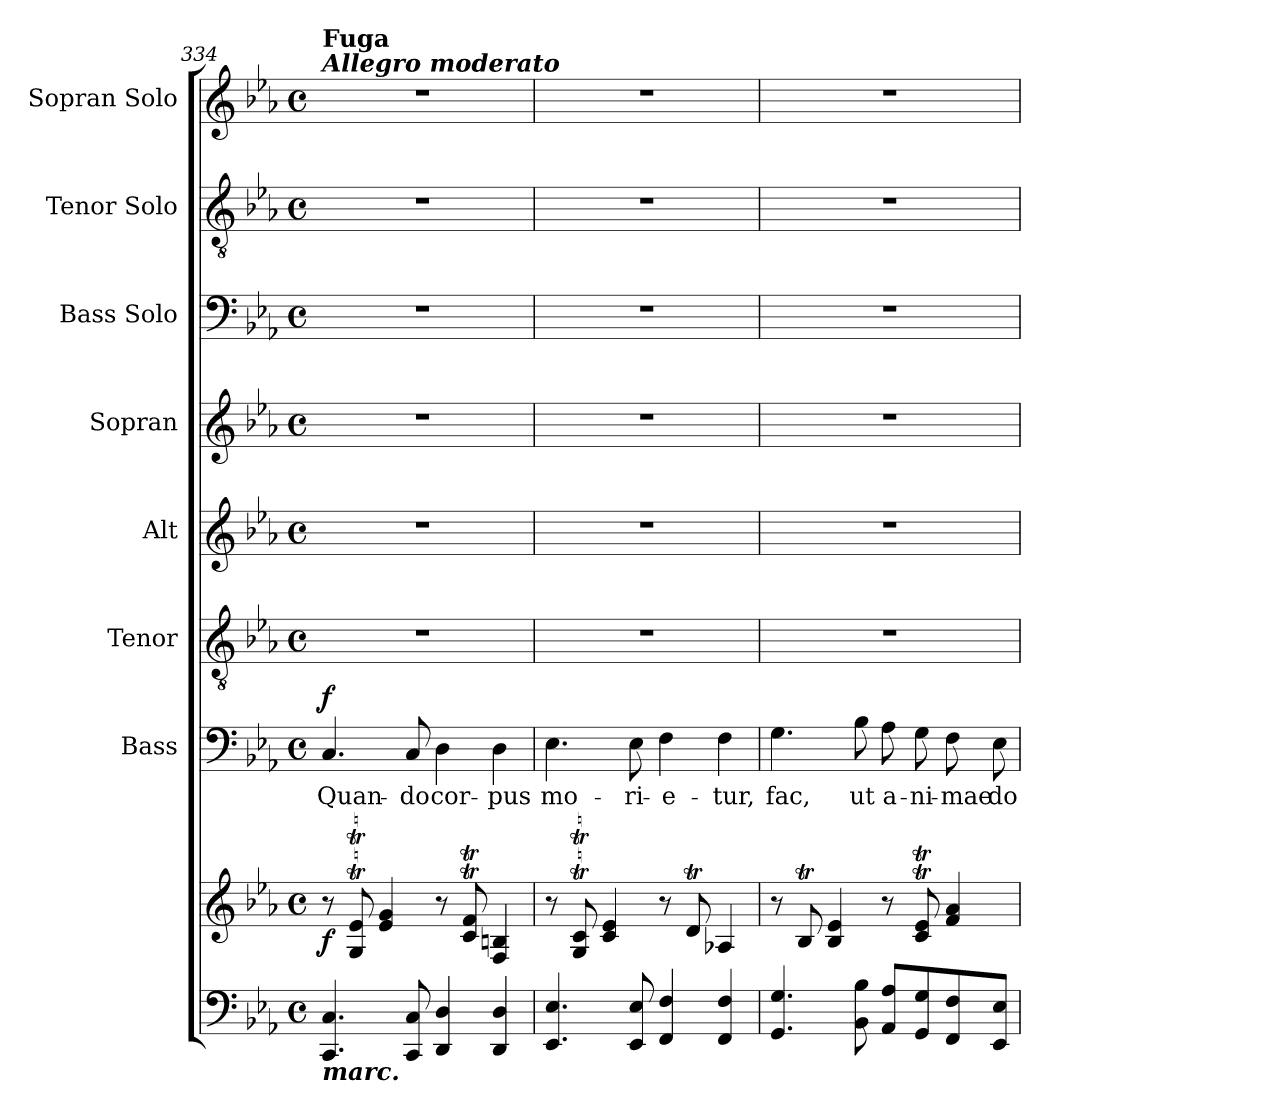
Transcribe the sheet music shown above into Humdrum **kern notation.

**kern	**kern	**dynam	**kern	**text	**dynam	**kern	**kern	**kern	**kern	**kern	**kern
*part8	*part8	*part8	*part7	*part7	*part7	*part6	*part5	*part4	*part3	*part2	*part1
*staff9	*staff8	*staff8/9	*staff7	*staff7	*staff7	*staff6	*staff5	*staff4	*staff3	*staff2	*staff1
*	*	*	*I"Bass	*	*	*I"Tenor	*I"Alt	*I"Sopran	*I"Bass Solo	*I"Tenor Solo	*I"Sopran Solo
*	*	*	*I'B.	*	*	*I'T.	*I'A.	*I'S.	*I'B. Solo	*I'T. Solo	*I'S. Solo
*clefF4	*clefG2	*	*clefF4	*	*	*clefGv2	*clefG2	*clefG2	*clefF4	*clefGv2	*clefG2
*k[b-e-a-]	*k[b-e-a-]	*	*k[b-e-a-]	*	*	*k[b-e-a-]	*k[b-e-a-]	*k[b-e-a-]	*k[b-e-a-]	*k[b-e-a-]	*k[b-e-a-]
*E-:	*E-:	*	*E-:	*	*	*E-:	*E-:	*E-:	*E-:	*E-:	*E-:
*M4/4	*M4/4	*	*M4/4	*	*	*M4/4	*M4/4	*M4/4	*M4/4	*M4/4	*M4/4
*met(c)	*met(c)	*	*met(c)	*	*	*met(c)	*met(c)	*met(c)	*met(c)	*met(c)	*met(c)
=334	=334	=334	=334	=334	=334	=334	=334	=334	=334	=334	=334
!	!	!	!	!	!	!	!	!	!	!	!LO:TX:a:Bi:t=Allegro moderato
!	!	!	!	!	!	!	!	!	!	!	!LO:TX:a:B:t=Fuga
!LO:TX:b:Bi:t=marc.	!	!	!	!	!	!	!	!	!	!	!
!	!	!LO:DY:b	!	!LO:LY:b	!LO:DY:a	!	!	!	!	!	!
4.CC/ 4.C/	8r	f	4.C/	Quan-	f	1r	1r	1r	1r	1r	1r
.	8G/T 8e-/T	.	.	.	.	.	.	.	.	.	.
.	4e-/ 4g/	.	.	.	.	.	.	.	.	.	.
!	!	!	!	!LO:LY:b	!	!	!	!	!	!	!
8CC/ 8C/	.	.	8C/	-do	.	.	.	.	.	.	.
!	!	!	!	!LO:LY:b	!	!	!	!	!	!	!
4DD/ 4D/	8r	.	4D\	cor-	.	.	.	.	.	.	.
.	8c/T 8f/T	.	.	.	.	.	.	.	.	.	.
!	!	!	!	!LO:LY:b	!	!	!	!	!	!	!
4DD/ 4D/	4F/ 4Bn/	.	4D\	-pus	.	.	.	.	.	.	.
!!LO:LB:g=z
=335	=335	=335	=335	=335	=335	=335	=335	=335	=335	=335	=335
!	!	!	!	!LO:LY:b	!	!	!	!	!	!	!
4.EE-/ 4.E-/	8r	.	4.E-\	mo-	.	1r	1r	1r	1r	1r	1r
.	8G/T 8c/T	.	.	.	.	.	.	.	.	.	.
.	4c/ 4e-/	.	.	.	.	.	.	.	.	.	.
!	!	!	!	!LO:LY:b	!	!	!	!	!	!	!
8EE-/ 8E-/	.	.	8E-\	-ri-	.	.	.	.	.	.	.
!	!	!	!	!LO:LY:b	!	!	!	!	!	!	!
4FF/ 4F/	8r	.	4F\	-e-	.	.	.	.	.	.	.
.	8dt/	.	.	.	.	.	.	.	.	.	.
!	!	!	!	!LO:LY:b	!	!	!	!	!	!	!
4FF/ 4F/	4A-/	.	4F\	-tur,	.	.	.	.	.	.	.
=336	=336	=336	=336	=336	=336	=336	=336	=336	=336	=336	=336
!	!	!	!	!LO:LY:b	!	!	!	!	!	!	!
4.GG/ 4.G/	8r	.	4.G\	fac,	.	1r	1r	1r	1r	1r	1r
.	8B-T/	.	.	.	.	.	.	.	.	.	.
.	4B-/ 4e-/	.	.	.	.	.	.	.	.	.	.
!	!	!	!	!LO:LY:b	!	!	!	!	!	!	!
8BB-\ 8B-\	.	.	8B-\	ut	.	.	.	.	.	.	.
!	!	!	!	!LO:LY:b	!	!	!	!	!	!	!
8AA-/ 8A-/L	8r	.	8A-\	a-	.	.	.	.	.	.	.
!	!	!	!	!LO:LY:b	!	!	!	!	!	!	!
8GG/ 8G/	8c/T 8e-/T	.	8G\	-ni-	.	.	.	.	.	.	.
!	!	!	!	!LO:LY:b	!	!	!	!	!	!	!
8FF/ 8F/	4f/ 4a-/	.	8F\	-mae	.	.	.	.	.	.	.
!	!	!	!	!LO:LY:b	!	!	!	!	!	!	!
8EE-/ 8E-/J	.	.	8E-\	do-	.	.	.	.	.	.	.
=	=	=	=	=	=	=	=	=	=	=	=
*-	*-	*-	*-	*-	*-	*-	*-	*-	*-	*-	*-
